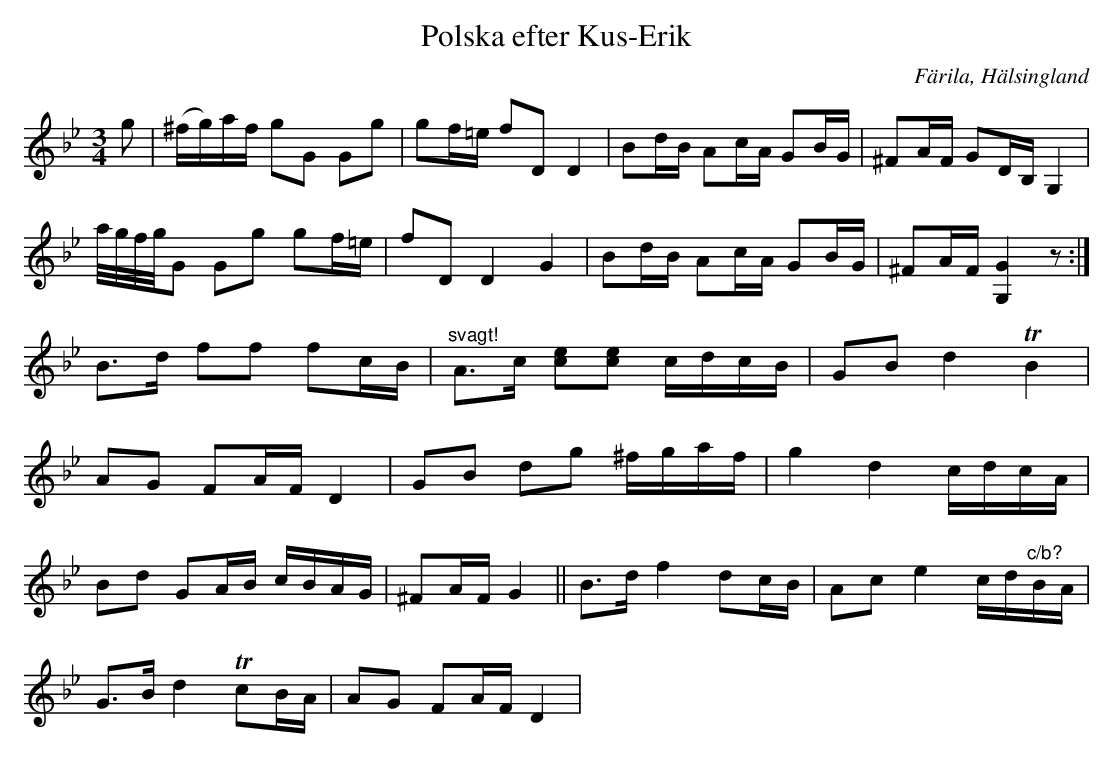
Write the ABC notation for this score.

X:1
T: Polska efter Kus-Erik
O: Färila, Hälsingland
M: 3/4
L: 1/16
K: Gm
g2 | (^fg)af g2G2 G2g2 | g2f=e f2D2 D4 | B2dB A2cA G2BG | ^F2AF G2DB, G,4 |
/a/g/f/g/G2 G2g2 g2f=e | f2D2 D4 G4 | B2dB A2cA G2BG | ^F2AF [G,G]4 z2 :|
B2>d2 f2f2 f2cB | "^svagt!"A2>c2 [c2e2][e2c2] cdcB | G2B2 d4 TB4 |
A2G2 F2AF D4 | G2B2 d2g2 ^fgaf | g4 d4 cdcA |
B2d2 G2AB cBAG | ^F2AF G4 || B2>d2 f4 d2cB | A2c2 e4 cd"^c/b?"BA |
G2>B2 d4 Tc2BA | A2G2 F2AF D4 |
